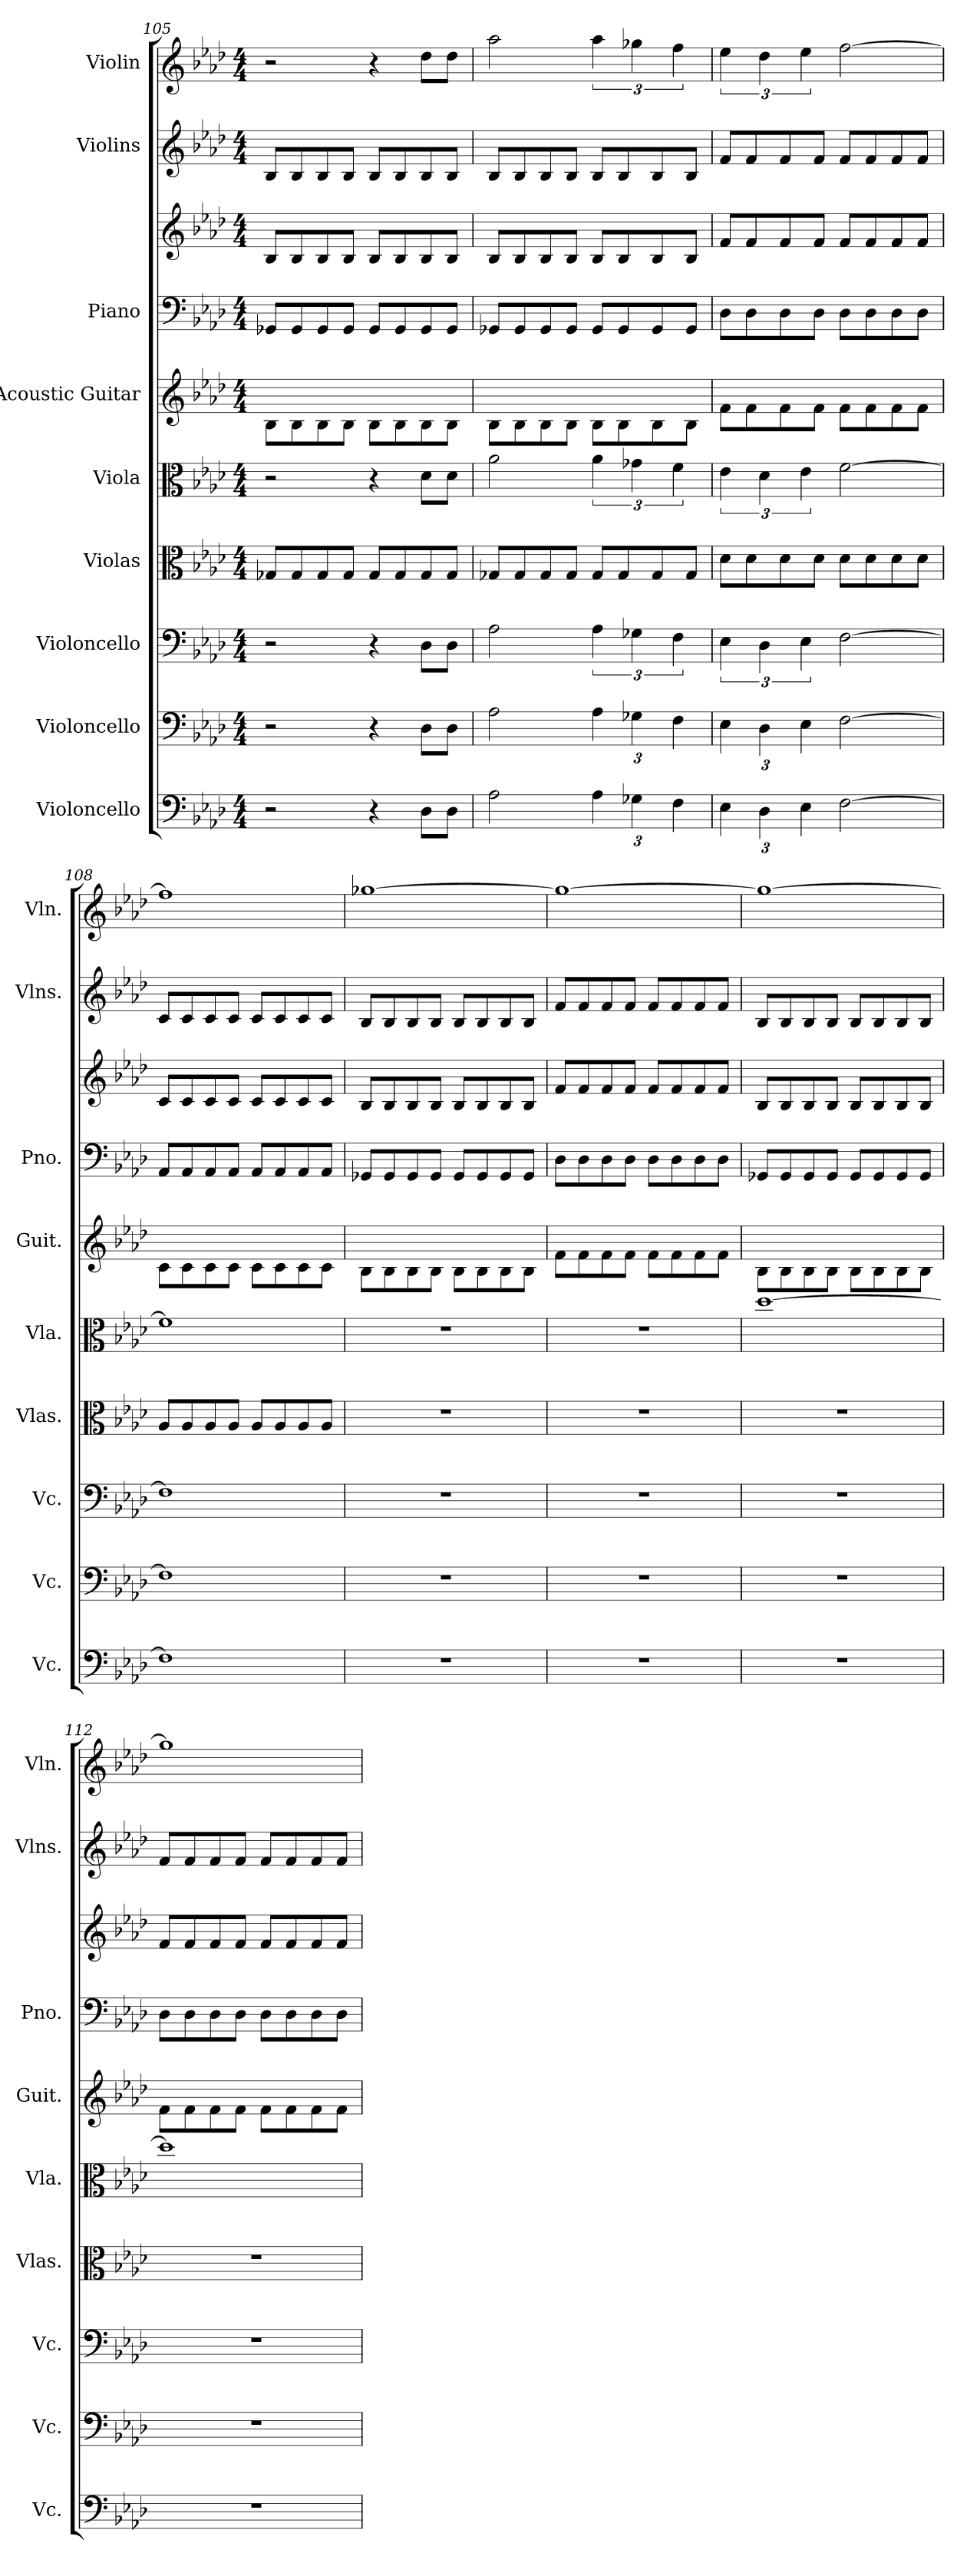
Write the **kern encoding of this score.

**kern	**kern	**kern	**kern	**kern	**kern	**kern	**kern	**kern	**kern
*part9	*part8	*part7	*part6	*part5	*part4	*part3	*part3	*part2	*part1
*staff10	*staff9	*staff8	*staff7	*staff6	*staff5	*staff4	*staff3	*staff2	*staff1
*I"Violoncello	*I"Violoncello	*I"Violoncello	*I"Violas	*I"Viola	*I"Acoustic Guitar	*I"Piano	*	*I"Violins	*I"Violin
*I'Vc.	*I'Vc.	*I'Vc.	*I'Vlas.	*I'Vla.	*I'Guit.	*I'Pno.	*	*I'Vlns.	*I'Vln.
*clefF4	*clefF4	*clefF4	*clefC3	*clefC3	*	*clefF4	*clefG2	*clefG2	*clefG2
*k[b-e-a-d-]	*k[b-e-a-d-]	*k[b-e-a-d-]	*k[b-e-a-d-]	*k[b-e-a-d-]	*k[b-e-a-d-]	*k[b-e-a-d-]	*k[b-e-a-d-]	*k[b-e-a-d-]	*k[b-e-a-d-]
*M4/4	*M4/4	*M4/4	*M4/4	*M4/4	*M4/4	*M4/4	*M4/4	*M4/4	*M4/4
=105	=105	=105	=105	=105	=105	=105	=105	=105	=105
2r	2r	2r	8G-X/L	2r	8B-\L	8GG-X/L	8B-/L	8B-/L	2r
.	.	.	8G-/	.	8B-\	8GG-/	8B-/	8B-/	.
.	.	.	8G-/	.	8B-\	8GG-/	8B-/	8B-/	.
.	.	.	8G-/J	.	8B-\J	8GG-/J	8B-/J	8B-/J	.
4r	4r	4r	8G-/L	4r	8B-\L	8GG-/L	8B-/L	8B-/L	4r
.	.	.	8G-/	.	8B-\	8GG-/	8B-/	8B-/	.
8D-\L	8D-\L	8D-\L	8G-/	8d-\L	8B-\	8GG-/	8B-/	8B-/	8dd-\L
8D-\J	8D-\J	8D-\J	8G-/J	8d-\J	8B-\J	8GG-/J	8B-/J	8B-/J	8dd-\J
!!LO:PB:g=z
=106	=106	=106	=106	=106	=106	=106	=106	=106	=106
2A-\	2A-\	2A-\	8G-X/L	2a-\	8B-\L	8GG-X/L	8B-/L	8B-/L	2aa-\
.	.	.	8G-/	.	8B-\	8GG-/	8B-/	8B-/	.
.	.	.	8G-/	.	8B-\	8GG-/	8B-/	8B-/	.
.	.	.	8G-/J	.	8B-\J	8GG-/J	8B-/J	8B-/J	.
*Xbrackettup	*Xbrackettup	*	*	*	*	*	*	*	*
6A-\	6A-\	6A-\	8G-/L	6a-\	8B-\L	8GG-/L	8B-/L	8B-/L	6aa-\
.	.	.	8G-/	.	8B-\	8GG-/	8B-/	8B-/	.
6G-X\	6G-X\	6G-X\	.	6g-X\	.	.	.	.	6gg-X\
.	.	.	8G-/	.	8B-\	8GG-/	8B-/	8B-/	.
6F\	6F\	6F\	.	6f\	.	.	.	.	6ff\
.	.	.	8G-/J	.	8B-\J	8GG-/J	8B-/J	8B-/J	.
=107	=107	=107	=107	=107	=107	=107	=107	=107	=107
6E-\	6E-\	6E-\	8d-\L	6e-\	8f\L	8D-\L	8f/L	8f/L	6ee-\
.	.	.	8d-\	.	8f\	8D-\	8f/	8f/	.
6D-\	6D-\	6D-\	.	6d-\	.	.	.	.	6dd-\
.	.	.	8d-\	.	8f\	8D-\	8f/	8f/	.
6E-\	6E-\	6E-\	.	6e-\	.	.	.	.	6ee-\
.	.	.	8d-\J	.	8f\J	8D-\J	8f/J	8f/J	.
[2F\	[2F\	[2F\	8d-\L	[2f\	8f\L	8D-\L	8f/L	8f/L	[2ff\
.	.	.	8d-\	.	8f\	8D-\	8f/	8f/	.
.	.	.	8d-\	.	8f\	8D-\	8f/	8f/	.
.	.	.	8d-\J	.	8f\J	8D-\J	8f/J	8f/J	.
=108	=108	=108	=108	=108	=108	=108	=108	=108	=108
1F]	1F]	1F]	8A-/L	1f]	8c\L	8AA-/L	8c/L	8c/L	1ff]
.	.	.	8A-/	.	8c\	8AA-/	8c/	8c/	.
.	.	.	8A-/	.	8c\	8AA-/	8c/	8c/	.
.	.	.	8A-/J	.	8c\J	8AA-/J	8c/J	8c/J	.
.	.	.	8A-/L	.	8c\L	8AA-/L	8c/L	8c/L	.
.	.	.	8A-/	.	8c\	8AA-/	8c/	8c/	.
.	.	.	8A-/	.	8c\	8AA-/	8c/	8c/	.
.	.	.	8A-/J	.	8c\J	8AA-/J	8c/J	8c/J	.
!!LO:PB:g=z
=109	=109	=109	=109	=109	=109	=109	=109	=109	=109
1r	1r	1r	1r	1r	8B-\L	8GG-X/L	8B-/L	8B-/L	[1gg-X
.	.	.	.	.	8B-\	8GG-/	8B-/	8B-/	.
.	.	.	.	.	8B-\	8GG-/	8B-/	8B-/	.
.	.	.	.	.	8B-\J	8GG-/J	8B-/J	8B-/J	.
.	.	.	.	.	8B-\L	8GG-/L	8B-/L	8B-/L	.
.	.	.	.	.	8B-\	8GG-/	8B-/	8B-/	.
.	.	.	.	.	8B-\	8GG-/	8B-/	8B-/	.
.	.	.	.	.	8B-\J	8GG-/J	8B-/J	8B-/J	.
=110	=110	=110	=110	=110	=110	=110	=110	=110	=110
1r	1r	1r	1r	1r	8f\L	8D-\L	8f/L	8f/L	1gg-_
.	.	.	.	.	8f\	8D-\	8f/	8f/	.
.	.	.	.	.	8f\	8D-\	8f/	8f/	.
.	.	.	.	.	8f\J	8D-\J	8f/J	8f/J	.
.	.	.	.	.	8f\L	8D-\L	8f/L	8f/L	.
.	.	.	.	.	8f\	8D-\	8f/	8f/	.
.	.	.	.	.	8f\	8D-\	8f/	8f/	.
.	.	.	.	.	8f\J	8D-\J	8f/J	8f/J	.
=111	=111	=111	=111	=111	=111	=111	=111	=111	=111
1r	1r	1r	1r	[1dd-	8B-\L	8GG-X/L	8B-/L	8B-/L	1gg-_
.	.	.	.	.	8B-\	8GG-/	8B-/	8B-/	.
.	.	.	.	.	8B-\	8GG-/	8B-/	8B-/	.
.	.	.	.	.	8B-\J	8GG-/J	8B-/J	8B-/J	.
.	.	.	.	.	8B-\L	8GG-/L	8B-/L	8B-/L	.
.	.	.	.	.	8B-\	8GG-/	8B-/	8B-/	.
.	.	.	.	.	8B-\	8GG-/	8B-/	8B-/	.
.	.	.	.	.	8B-\J	8GG-/J	8B-/J	8B-/J	.
=112	=112	=112	=112	=112	=112	=112	=112	=112	=112
1r	1r	1r	1r	1dd-]	8f\L	8D-\L	8f/L	8f/L	1gg-]
.	.	.	.	.	8f\	8D-\	8f/	8f/	.
.	.	.	.	.	8f\	8D-\	8f/	8f/	.
.	.	.	.	.	8f\J	8D-\J	8f/J	8f/J	.
.	.	.	.	.	8f\L	8D-\L	8f/L	8f/L	.
.	.	.	.	.	8f\	8D-\	8f/	8f/	.
.	.	.	.	.	8f\	8D-\	8f/	8f/	.
.	.	.	.	.	8f\J	8D-\J	8f/J	8f/J	.
=	=	=	=	=	=	=	=	=	=
*-	*-	*-	*-	*-	*-	*-	*-	*-	*-
